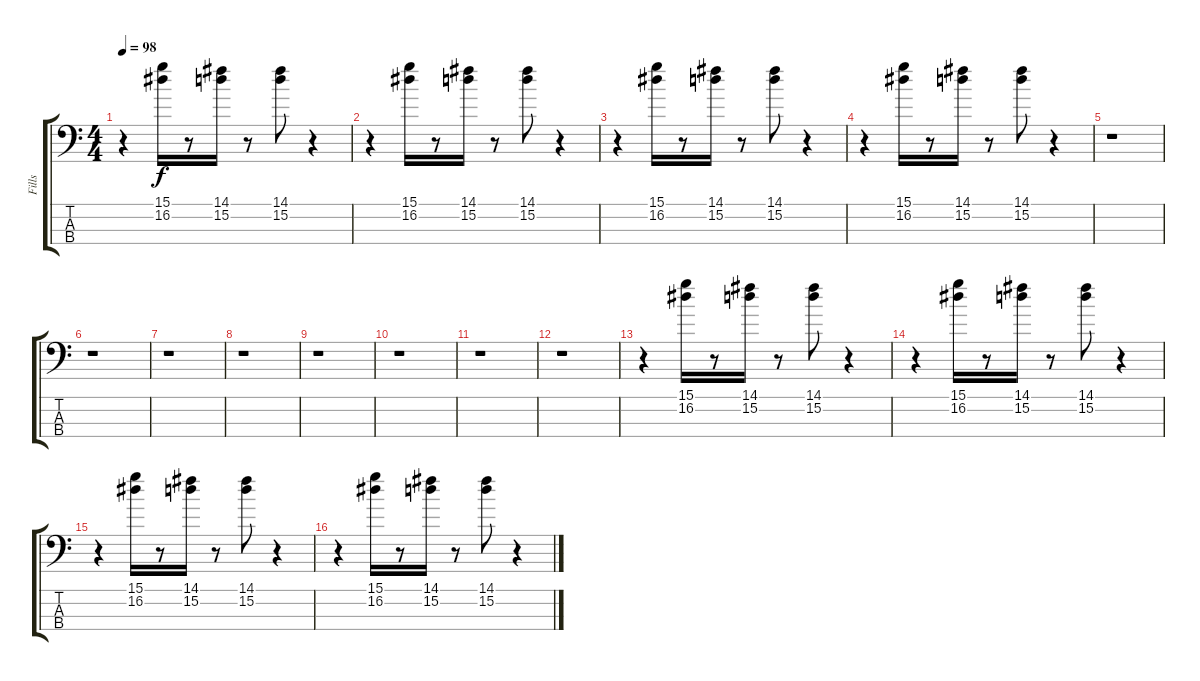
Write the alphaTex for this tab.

\track ("Fills" "Fills") {instrument distortionguitar}
\staff {score tabs}
\tuning (E3 B2 Gb2 Gb1) {hide}
\ts (4 4)
\tempo 98
\clef f4
\ks c
r.4{dy f} (15.1 16.2).16 r.8 (14.1 15.2).16 r.8 (14.1 15.2).8 r.4 |
r.4 (15.1 16.2).16 r.8 (14.1 15.2).16 r.8 (14.1 15.2).8 r.4 |
r.4 (15.1 16.2).16 r.8 (14.1 15.2).16 r.8 (14.1 15.2).8 r.4 |
r.4 (15.1 16.2).16 r.8 (14.1 15.2).16 r.8 (14.1 15.2).8 r.4 |
r.1 |
r.1 |
r.1 |
r.1 |
r.1 |
r.1 |
r.1 |
r.1 |
r.4 (15.1 16.2).16 r.8 (14.1 15.2).16 r.8 (14.1 15.2).8 r.4 |
r.4 (15.1 16.2).16 r.8 (14.1 15.2).16 r.8 (14.1 15.2).8 r.4 |
r.4 (15.1 16.2).16 r.8 (14.1 15.2).16 r.8 (14.1 15.2).8 r.4 |
r.4 (15.1 16.2).16 r.8 (14.1 15.2).16 r.8 (14.1 15.2).8 r.4
